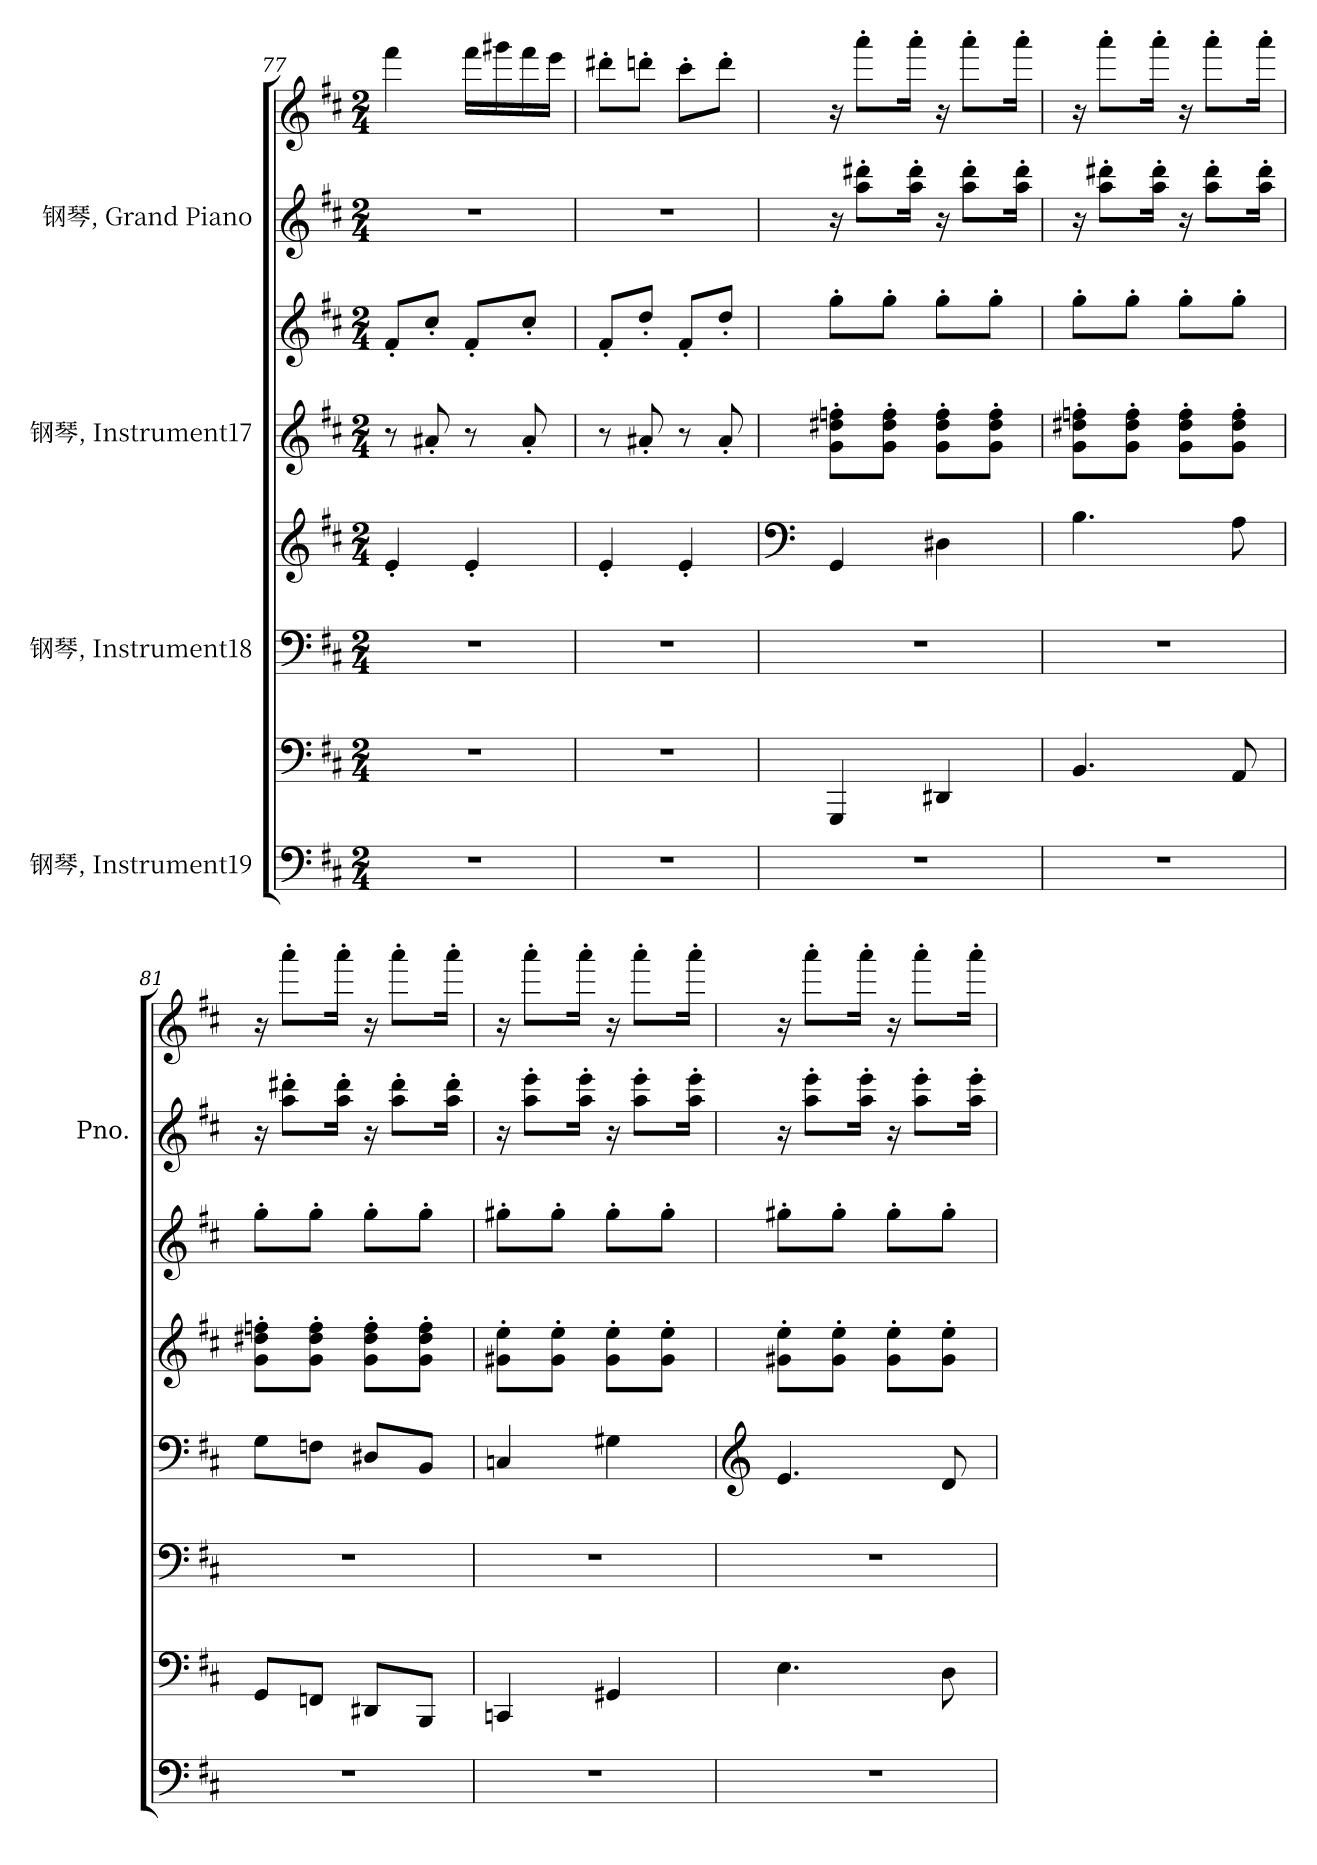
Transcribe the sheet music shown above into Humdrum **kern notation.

**kern	**kern	**kern	**kern	**kern	**kern	**kern	**kern
*part4	*part4	*part3	*part3	*part2	*part2	*part1	*part1
*staff8	*staff7	*staff6	*staff5	*staff4	*staff3	*staff2	*staff1
*I"钢琴, Instrument19	*	*I"钢琴, Instrument18	*	*I"钢琴, Instrument17	*	*I"钢琴, Grand Piano	*
*	*	*	*	*	*	*I'Pno.	*
*clefF4	*clefF4	*clefF4	*clefG2	*clefG2	*clefG2	*clefG2	*clefG2
*k[f#c#]	*k[f#c#]	*k[f#c#]	*k[f#c#]	*k[f#c#]	*k[f#c#]	*k[f#c#]	*k[f#c#]
*M2/4	*M2/4	*M2/4	*M2/4	*M2/4	*M2/4	*M2/4	*M2/4
=77	=77	=77	=77	=77	=77	=77	=77
2r	2r	2r	4e'/	8r	8f#'/L	2r	4fff#\
.	.	.	.	8a#X'/	8cc#'/J	.	.
.	.	.	4e'/	8r	8f#'/L	.	16fff#\LL
.	.	.	.	.	.	.	16ggg#X\
.	.	.	.	8a#'/	8cc#'/J	.	16fff#\
.	.	.	.	.	.	.	16eee\JJ
=78	=78	=78	=78	=78	=78	=78	=78
2r	2r	2r	4e'/	8r	8f#'/L	2r	8ddd#X'\L
.	.	.	.	8a#X'/	8dd'/J	.	8dddn'\J
.	.	.	4e'/	8r	8f#'/L	.	8ccc#'\L
.	.	.	.	8a#'/	8dd'/J	.	8ddd'\J
=79	=79	=79	=79	=79	=79	=79	=79
*	*	*	*clefF4	*	*	*	*
2r	4GGG/	2r	4GG/	8g\' 8dd#X\' 8ffn\'L	8gg'\L	16r	16r
.	.	.	.	.	.	8aa\' 8ddd#X\'L	8aaa'\L
.	.	.	.	8g\' 8dd#\' 8ff\'J	8gg'\J	.	.
.	.	.	.	.	.	16aa\' 16ddd#\'Jk	16aaa'\Jk
.	4DD#X/	.	4D#X\	8g\' 8dd#\' 8ff\'L	8gg'\L	16r	16r
.	.	.	.	.	.	8aa\' 8ddd#\'L	8aaa'\L
.	.	.	.	8g\' 8dd#\' 8ff\'J	8gg'\J	.	.
.	.	.	.	.	.	16aa\' 16ddd#\'Jk	16aaa'\Jk
!!LO:PB:g=z
=80	=80	=80	=80	=80	=80	=80	=80
2r	4.BB/	2r	4.B\	8g\' 8dd#X\' 8ffn\'L	8gg'\L	16r	16r
.	.	.	.	.	.	8aa\' 8ddd#X\'L	8aaa'\L
.	.	.	.	8g\' 8dd#\' 8ff\'J	8gg'\J	.	.
.	.	.	.	.	.	16aa\' 16ddd#\'Jk	16aaa'\Jk
.	.	.	.	8g\' 8dd#\' 8ff\'L	8gg'\L	16r	16r
.	.	.	.	.	.	8aa\' 8ddd#\'L	8aaa'\L
.	8AA/	.	8A\	8g\' 8dd#\' 8ff\'J	8gg'\J	.	.
.	.	.	.	.	.	16aa\' 16ddd#\'Jk	16aaa'\Jk
=81	=81	=81	=81	=81	=81	=81	=81
2r	8GG/L	2r	8G\L	8g\' 8dd#X\' 8ffn\'L	8gg'\L	16r	16r
.	.	.	.	.	.	8aa\' 8ddd#X\'L	8aaa'\L
.	8FFn/J	.	8Fn\J	8g\' 8dd#\' 8ff\'J	8gg'\J	.	.
.	.	.	.	.	.	16aa\' 16ddd#\'Jk	16aaa'\Jk
.	8DD#X/L	.	8D#X/L	8g\' 8dd#\' 8ff\'L	8gg'\L	16r	16r
.	.	.	.	.	.	8aa\' 8ddd#\'L	8aaa'\L
.	8BBB/J	.	8BB/J	8g\' 8dd#\' 8ff\'J	8gg'\J	.	.
.	.	.	.	.	.	16aa\' 16ddd#\'Jk	16aaa'\Jk
=82	=82	=82	=82	=82	=82	=82	=82
2r	4CCn/	2r	4Cn/	8g#X\' 8ee\'L	8gg#X'\L	16r	16r
.	.	.	.	.	.	8aa\' 8eee\'L	8aaa'\L
.	.	.	.	8g#\' 8ee\'J	8gg#'\J	.	.
.	.	.	.	.	.	16aa\' 16eee\'Jk	16aaa'\Jk
.	4GG#X/	.	4G#X\	8g#\' 8ee\'L	8gg#'\L	16r	16r
.	.	.	.	.	.	8aa\' 8eee\'L	8aaa'\L
.	.	.	.	8g#\' 8ee\'J	8gg#'\J	.	.
.	.	.	.	.	.	16aa\' 16eee\'Jk	16aaa'\Jk
=83	=83	=83	=83	=83	=83	=83	=83
*	*	*	*clefG2	*	*	*	*
2r	4.E\	2r	4.e/	8g#X\' 8ee\'L	8gg#X'\L	16r	16r
.	.	.	.	.	.	8aa\' 8eee\'L	8aaa'\L
.	.	.	.	8g#\' 8ee\'J	8gg#'\J	.	.
.	.	.	.	.	.	16aa\' 16eee\'Jk	16aaa'\Jk
.	.	.	.	8g#\' 8ee\'L	8gg#'\L	16r	16r
.	.	.	.	.	.	8aa\' 8eee\'L	8aaa'\L
.	8D\	.	8d/	8g#\' 8ee\'J	8gg#'\J	.	.
.	.	.	.	.	.	16aa\' 16eee\'Jk	16aaa'\Jk
=	=	=	=	=	=	=	=
*-	*-	*-	*-	*-	*-	*-	*-
